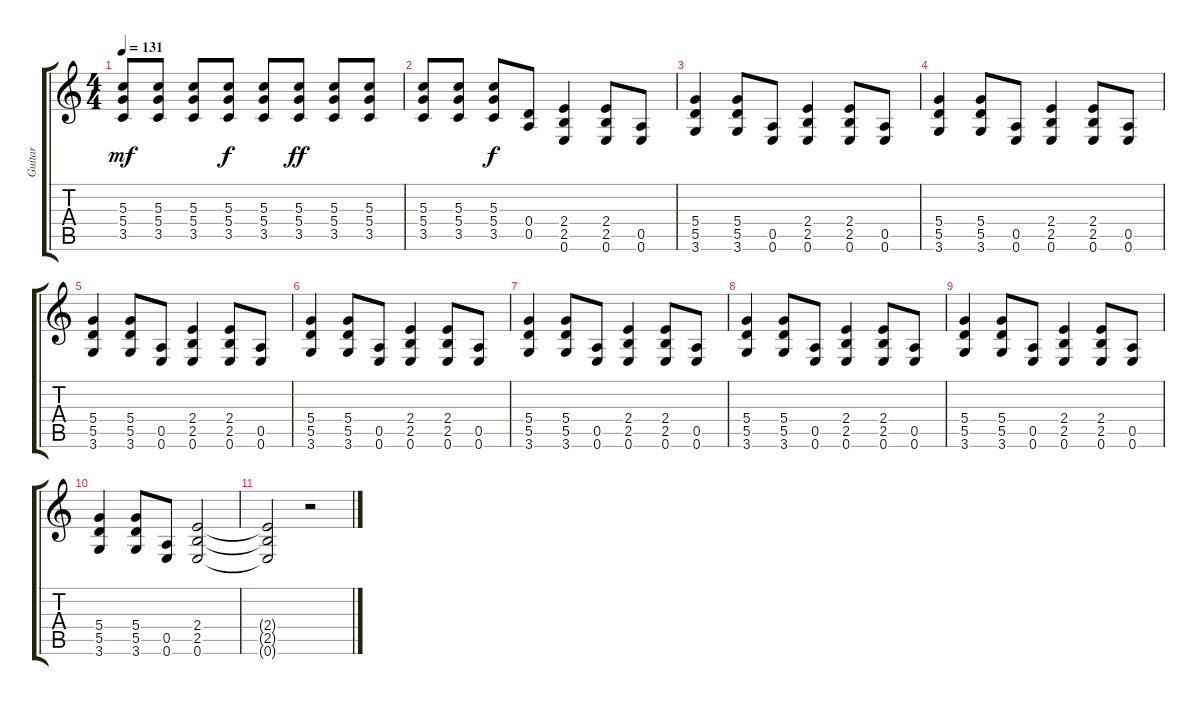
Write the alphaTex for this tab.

\track ("Guitar" "Guitar") {instrument electricguitarclean}
\staff {score tabs}
\tuning (E4 B3 G3 D3 A2 E2) {hide}
\ts (4 4)
\tempo 131
\clef g2
\ks c
(5.3 5.4 3.5).8{dy mf} (5.3 5.4 3.5).8 (5.3 5.4 3.5).8 (5.3 5.4 3.5).8{dy f} (5.3 5.4 3.5).8 (5.3 5.4 3.5).8{dy ff} (5.3 5.4 3.5).8 (5.3 5.4 3.5).8 |
(5.3 5.4 3.5).8 (5.3 5.4 3.5).8 (5.3 5.4 3.5).8{dy f} (0.4 0.5).8 (2.4 2.5 0.6).4 (2.4 2.5 0.6).8 (0.5 0.6).8 |
(5.4 5.5 3.6).4 (5.4 5.5 3.6).8 (0.5 0.6).8 (2.4 2.5 0.6).4 (2.4 2.5 0.6).8 (0.5 0.6).8 |
(5.4 5.5 3.6).4 (5.4 5.5 3.6).8 (0.5 0.6).8 (2.4 2.5 0.6).4 (2.4 2.5 0.6).8 (0.5 0.6).8 |
(5.4 5.5 3.6).4 (5.4 5.5 3.6).8 (0.5 0.6).8 (2.4 2.5 0.6).4 (2.4 2.5 0.6).8 (0.5 0.6).8 |
(5.4 5.5 3.6).4 (5.4 5.5 3.6).8 (0.5 0.6).8 (2.4 2.5 0.6).4 (2.4 2.5 0.6).8 (0.5 0.6).8 |
(5.4 5.5 3.6).4 (5.4 5.5 3.6).8 (0.5 0.6).8 (2.4 2.5 0.6).4 (2.4 2.5 0.6).8 (0.5 0.6).8 |
(5.4 5.5 3.6).4 (5.4 5.5 3.6).8 (0.5 0.6).8 (2.4 2.5 0.6).4 (2.4 2.5 0.6).8 (0.5 0.6).8 |
(5.4 5.5 3.6).4 (5.4 5.5 3.6).8 (0.5 0.6).8 (2.4 2.5 0.6).4 (2.4 2.5 0.6).8 (0.5 0.6).8 |
(5.4 5.5 3.6).4 (5.4 5.5 3.6).8 (0.5 0.6).8 (2.4 2.5 0.6).2 |
(2.4{t} 2.5{t} 0.6{t}).2 r.2
